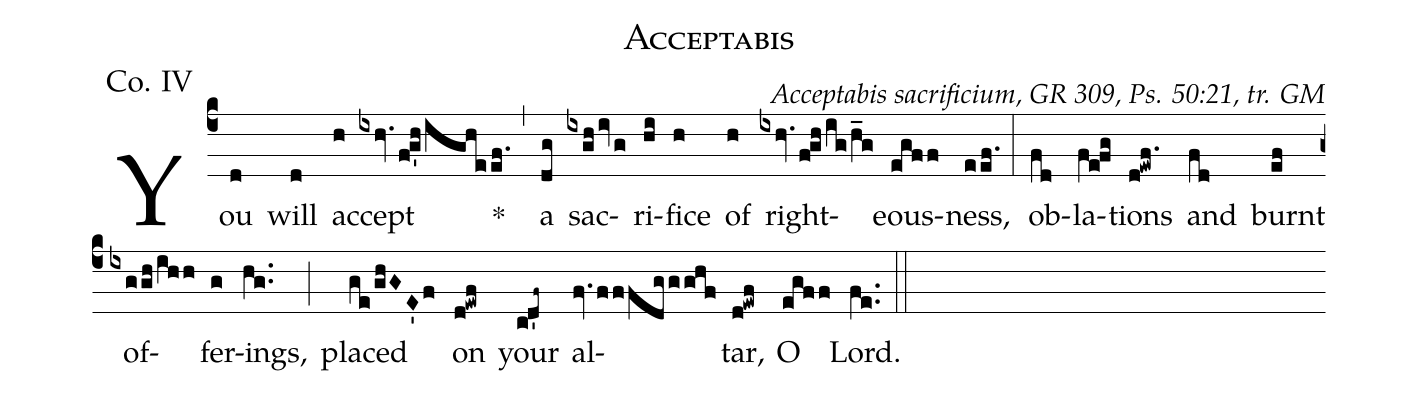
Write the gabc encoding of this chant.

name: Acceptabis;
office-part: Communio;
mode: 4;
commentary: Acceptabis sacrificium, GR 309, Ps. 50:21, tr. GM;
annotation: Co. IV;
%%
(c4)You(d) will(d) ac(h)cept(ixhv.fg'highe/ef.) * (,)  a(dg) sac(ixghivg)ri(hi)fice(h) of(h) right(ixhv.fghig/h_g)eous(egff)ness,(eef.) (:)
ob(fd)la(fe!fg)tions(d!ewf.) and(fd) burnt(ef)
   of(ixggh/ihh)fer(g)ings,(hg..) (;)
placed(ge/ghGE'f) on(d!ewf) your(cd'f~) al(fv.fffdggghf)tar,(d!ewf)
O(egff) Lord.(fe..) (::)
